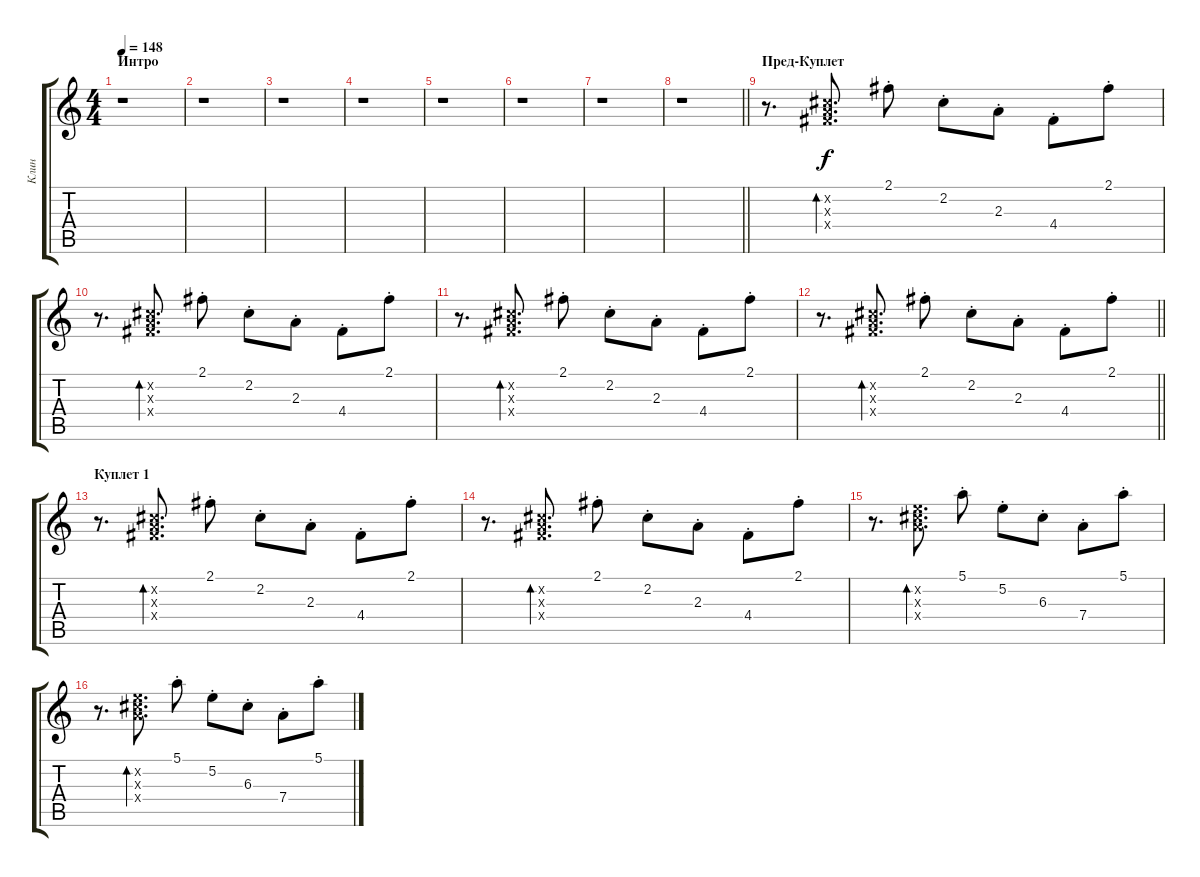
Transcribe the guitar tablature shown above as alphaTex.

\track ("Клин" "Клин") {instrument electricguitarclean}
\staff {score tabs}
\tuning (E4 B3 G3 D3 A2 E2) {hide}
\ts (4 4)
\section ("" "Интро")
\tempo 148
\clef g2
\ks c
r.1{dy f instrument electricguitarclean} |
r.1 |
r.1 |
r.1 |
r.1 |
r.1 |
r.1 |
\barLineRight lightlight
r.1 |
\section ("" "Пред-Куплет")
r.8{d} (2.2{x} 2.3{x} 4.4{x}).8{d bd 480} 2.1{st}.8 2.2{st}.8 2.3{st}.8 4.4{st}.8 2.1{st}.8 |
r.8{d} (2.2{x} 2.3{x} 4.4{x}).8{d bd 480} 2.1{st}.8 2.2{st}.8 2.3{st}.8 4.4{st}.8 2.1{st}.8 |
r.8{d} (2.2{x} 2.3{x} 4.4{x}).8{d bd 480} 2.1{st}.8 2.2{st}.8 2.3{st}.8 4.4{st}.8 2.1{st}.8 |
\barLineRight lightlight
r.8{d} (2.2{x} 2.3{x} 4.4{x}).8{d bd 480} 2.1{st}.8 2.2{st}.8 2.3{st}.8 4.4{st}.8 2.1{st}.8 |
\section ("" "Куплет 1")
r.8{d} (2.2{x} 2.3{x} 4.4{x}).8{d bd 480} 2.1{st}.8 2.2{st}.8 2.3{st}.8 4.4{st}.8 2.1{st}.8 |
r.8{d} (2.2{x} 2.3{x} 4.4{x}).8{d bd 480} 2.1{st}.8 2.2{st}.8 2.3{st}.8 4.4{st}.8 2.1{st}.8 |
r.8{d} (5.2{x} 6.3{x} 7.4{x}).8{d bd 240} 5.1{st}.8 5.2{st}.8 6.3{st}.8 7.4{st}.8 5.1{st}.8 |
r.8{d} (5.2{x} 6.3{x} 7.4{x}).8{d bd 240} 5.1{st}.8 5.2{st}.8 6.3{st}.8 7.4{st}.8 5.1{st}.8
